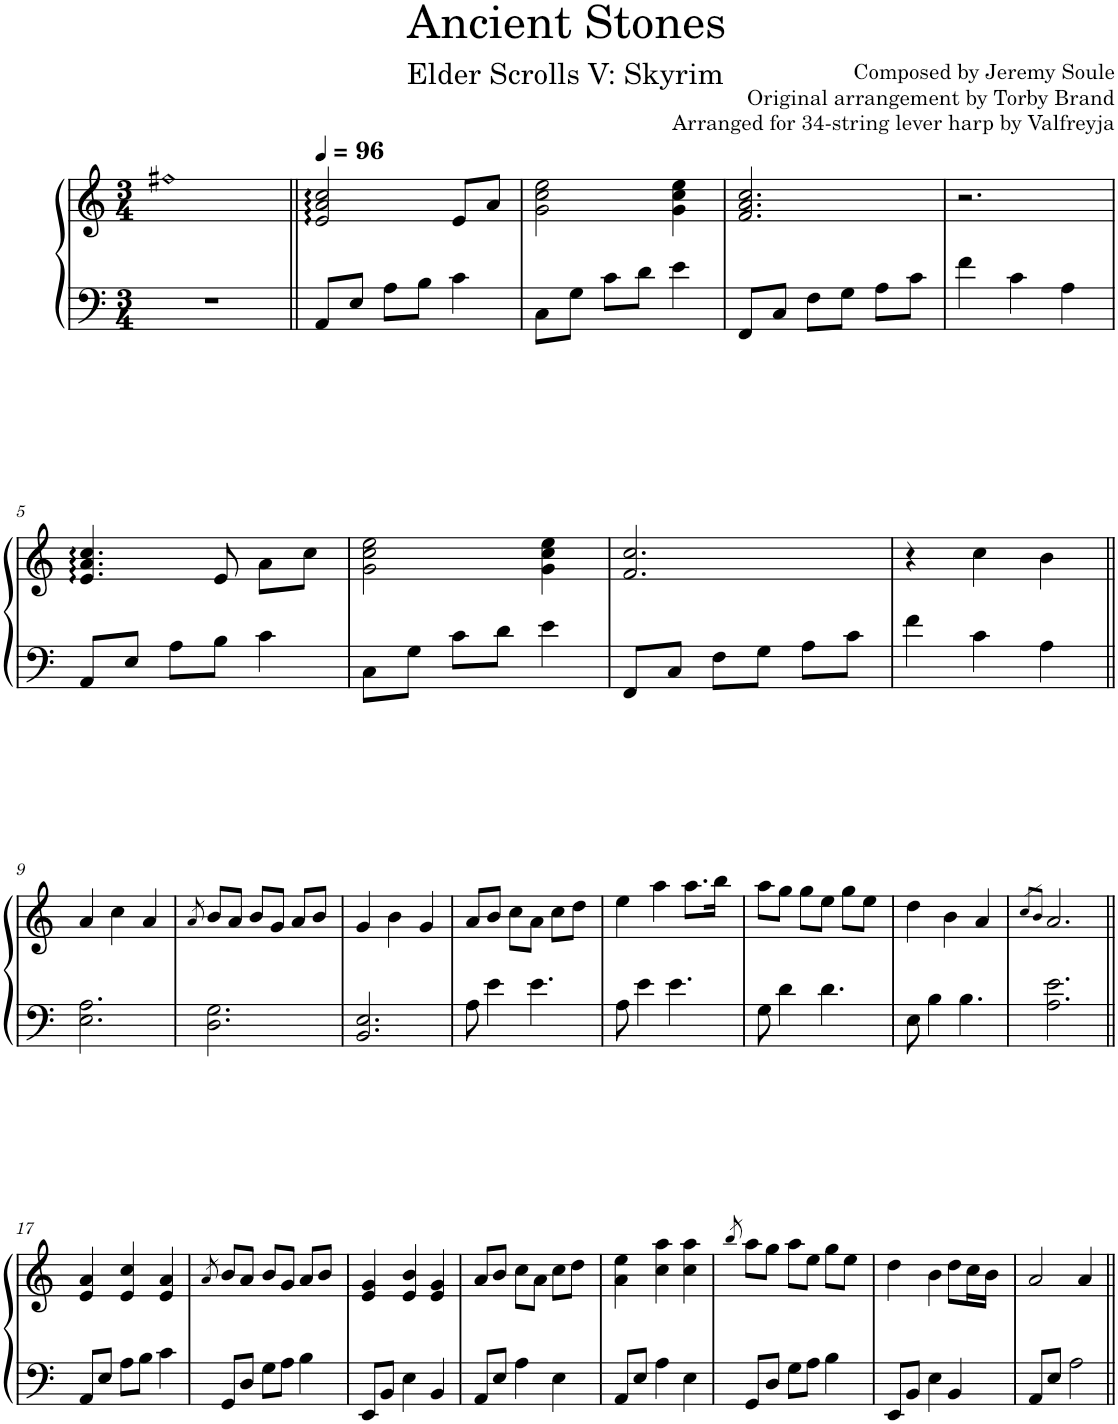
**kern	**kern
*part1	*part1
*staff2	*staff1
*I"Harp	*
*I'Hrp.	*
*clefF4	*clefG2
*k[]	*k[]
*M3/4	*M3/4
=	=
!	!LO:N:head=diamond
2.r	2ff#X
.	4ryy
=1||	=1||
*	*MM96
8AA/L	2e/:: 2a/:: 2cc/::
8E/J	.
8A\L	.
8B\J	.
4c\	8e/L
.	8a/J
=2	=2
8C\L	2g\ 2cc\ 2ee\
8G\J	.
8c\L	.
8d\J	.
4e\	4g\ 4cc\ 4ee\
=3	=3
8FF/L	2.f/ 2.a/ 2.cc/
8C/J	.
8F\L	.
8G\J	.
8A\L	.
8c\J	.
=4	=4
4f\	2.r
4c\	.
4A\	.
!!LO:LB:g=z
=5	=5
8AA/L	4.e/:: 4.a/:: 4.cc/::
8E/J	.
8A\L	.
8B\J	8e/
4c\	8a\L
.	8cc\J
=6	=6
8C\L	2g\ 2cc\ 2ee\
8G\J	.
8c\L	.
8d\J	.
4e\	4g\ 4cc\ 4ee\
=7	=7
8FF/L	2.f/ 2.cc/
8C/J	.
8F\L	.
8G\J	.
8A\L	.
8c\J	.
=8	=8
4f\	4r
4c\	4cc\
4A\	4b\
!!LO:LB:g=z
=9||	=9||
2.E\ 2.A\	4a/
.	4cc\
.	4a/
=10	=10
.	8qa/
2.D\ 2.G\	8b/L
.	8a/J
.	8b/L
.	8g/J
.	8a/L
.	8b/J
=11	=11
2.BB/ 2.E/	4g/
.	4b\
.	4g/
=12	=12
8A\	8a/L
4e\	8b/J
.	8cc\L
4.e\	8a\J
.	8cc\L
.	8dd\J
=13	=13
8A\	4ee\
4e\	.
.	4aa\
4.e\	.
.	8.aa\L
.	16bb\Jk
=14	=14
8G\	8aa\L
4d\	8gg\J
.	8gg\L
4.d\	8ee\J
.	8gg\L
.	8ee\J
=15	=15
8E\	4dd\
4B\	.
.	4b\
4.B\	.
.	4a/
=16	=16
.	8qcc/L
.	8qb/J
2.A\ 2.e\	2.a/
!!LO:LB:g=z
=17||	=17||
8AA/L	4e/ 4a/
8E/J	.
8A\L	4e/ 4cc/
8B\J	.
4c\	4e/ 4a/
=18	=18
.	8qa/
8GG/L	8b/L
8D/J	8a/J
8G\L	8b/L
8A\J	8g/J
4B\	8a/L
.	8b/J
=19	=19
8EE/L	4e/ 4g/
8BB/J	.
4E\	4e/ 4b/
4BB/	4e/ 4g/
=20	=20
8AA/L	8a/L
8E/J	8b/J
4A\	8cc\L
.	8a\J
4E\	8cc\L
.	8dd\J
=21	=21
8AA/L	4a\ 4ee\
8E/J	.
4A\	4cc\ 4aa\
4E\	4cc\ 4aa\
=22	=22
.	8qbb/
8GG/L	8aa\L
8D/J	8gg\J
8G\L	8aa\L
8A\J	8ee\J
4B\	8gg\L
.	8ee\J
=23	=23
8EE/L	4dd\
8BB/J	.
4E\	4b\
4BB/	8dd\L
.	16cc\L
.	16b\JJ
=24	=24
8AA/L	2a/
8E/J	.
2A\	.
.	4a/
=||	=||
*-	*-
